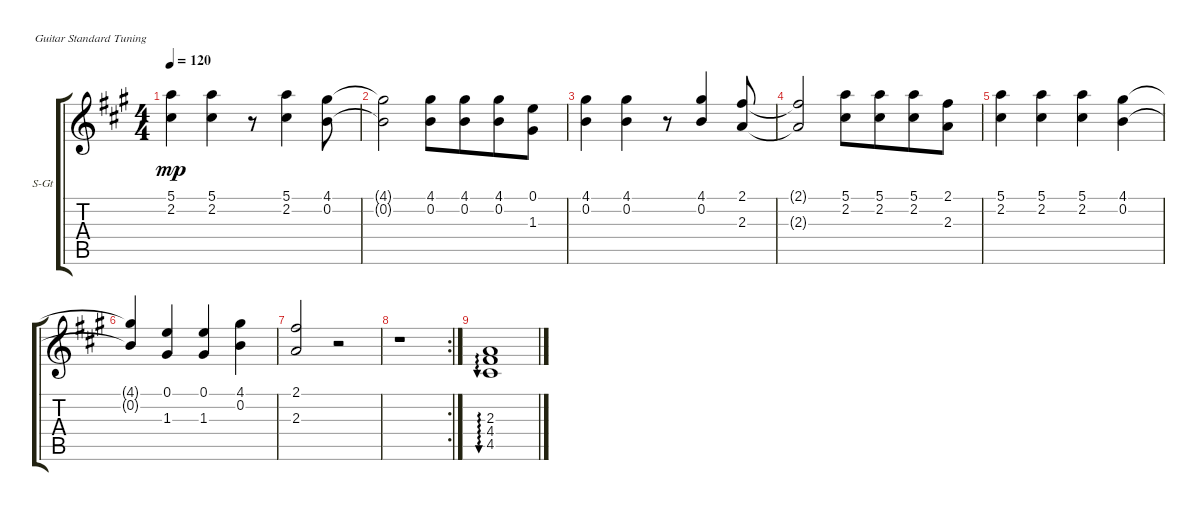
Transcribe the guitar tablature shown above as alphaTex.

\defaultSystemsLayout 4
\bracketExtendMode groupsimilarinstruments
\firstSystemTrackNameOrientation horizontal
\otherSystemsTrackNameOrientation horizontal
\track ("Steel Guitar" "S-Gt") {instrument acousticguitarsteel}
\staff {score tabs}
\tuning (E4 B3 G3 D3 A2 E2)
\ts (4 4)
\tempo 120
\clef g2
\ks a
(5.1 2.2).4{dy mp} (5.1 2.2).4 r.8 (5.1 2.2).4 (4.1 0.2).8 |
(0.2{t} 4.1{t}).2 (4.1 0.2).8 (4.1 0.2).8{beam merge} (4.1 0.2).8 (0.1 1.3).8 |
(4.1 0.2).4 (4.1 0.2).4 r.8 (4.1 0.2).4 (2.1 2.3).8{beam invert} |
(2.1{t} 2.3{t}).2{beam invert} (5.1 2.2).8 (5.1 2.2).8{beam merge} (5.1 2.2).8 (2.1 2.3).8 |
(5.1 2.2).4 (5.1 2.2).4 (5.1 2.2).4 (4.1 0.2).4 |
(4.1{t} 0.2{t}).4 (0.1 1.3).4{beam invert} (0.1 1.3).4{beam invert} (4.1 0.2).4 |
(2.1 2.3).2{beam invert} r.2 |
\rc 2
r.1 |
(2.3 4.4 4.5).1{au 0}
